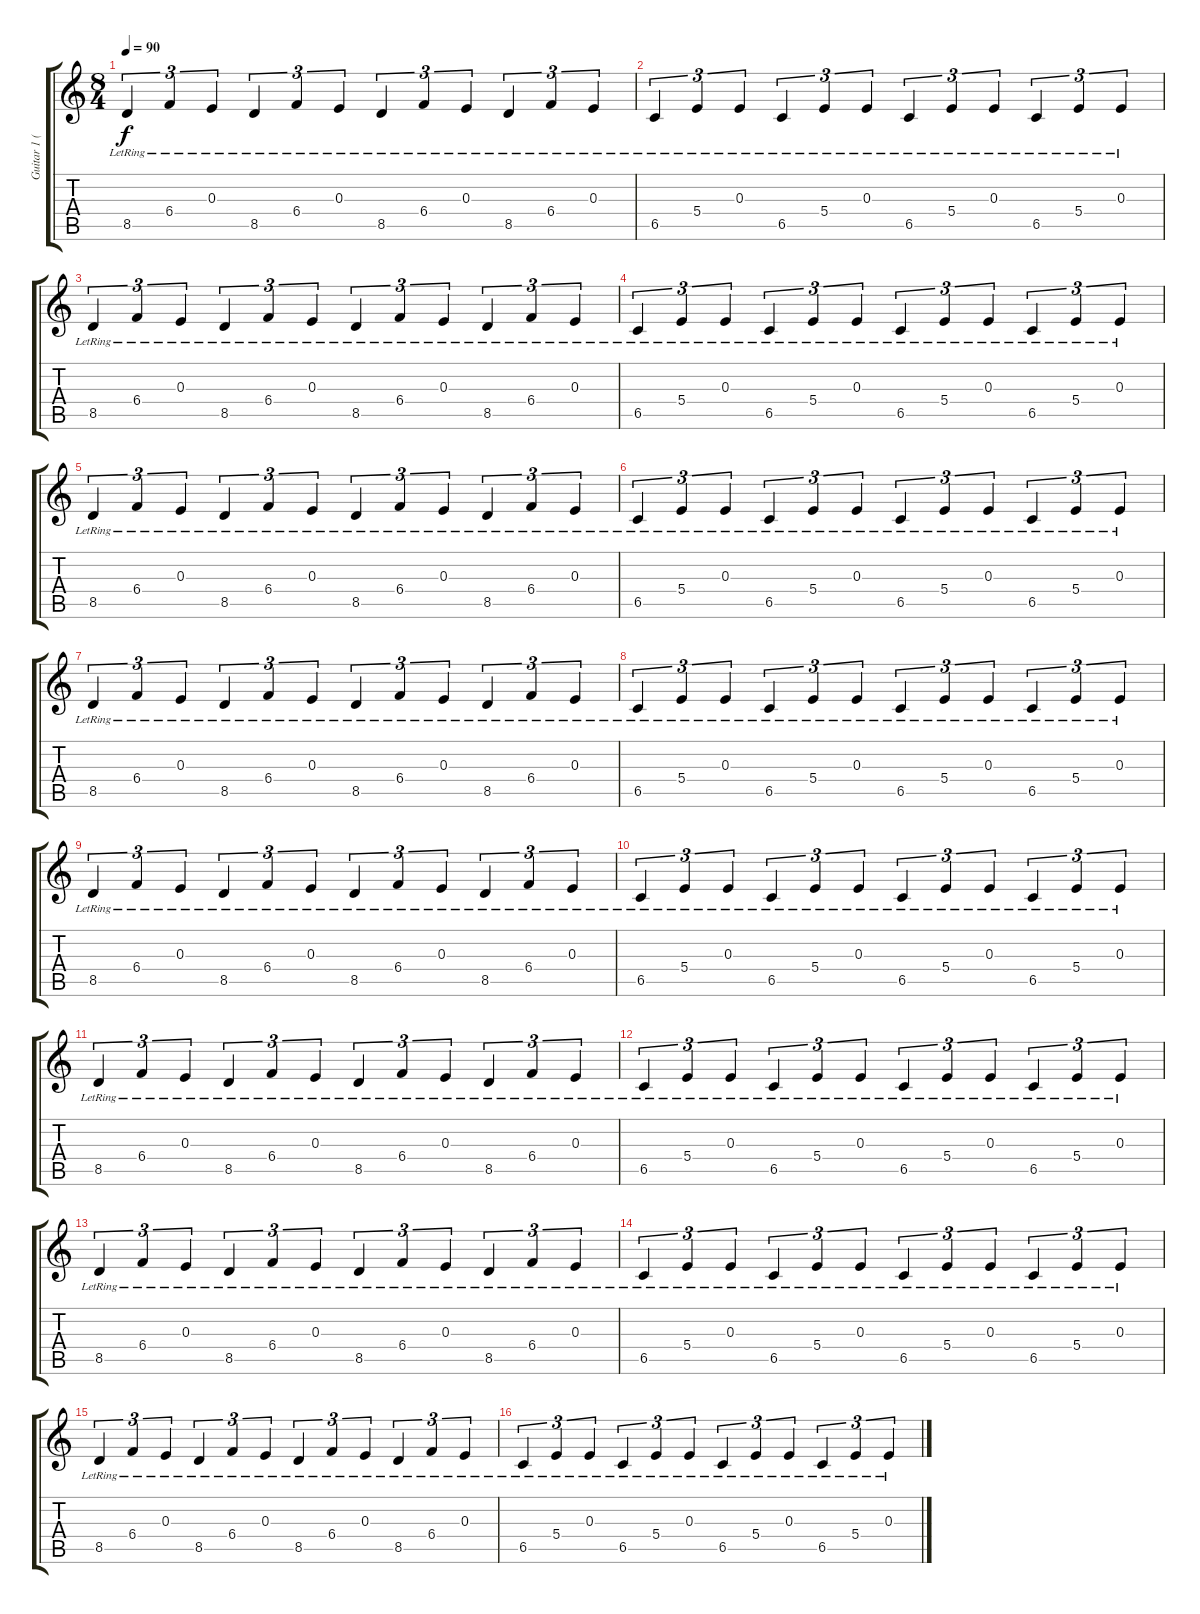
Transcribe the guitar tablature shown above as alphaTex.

\track ("Guitar 1 (Distortion)" "Guitar 1 (") {instrument distortionguitar}
\staff {score tabs}
\tuning (Db4 Ab3 E3 B2 Gb2 Db2) {hide}
\ts (8 4)
\tempo 90
\clef g2
\ks c
8.5{lr}.4{tu (3 2) dy f} 6.4{lr}.4{tu (3 2)} 0.3{lr}.4{tu (3 2)} 8.5{lr}.4{tu (3 2)} 6.4{lr}.4{tu (3 2)} 0.3{lr}.4{tu (3 2)} 8.5{lr}.4{tu (3 2)} 6.4{lr}.4{tu (3 2)} 0.3{lr}.4{tu (3 2)} 8.5{lr}.4{tu (3 2)} 6.4{lr}.4{tu (3 2)} 0.3{lr}.4{tu (3 2)} |
6.5{lr}.4{tu (3 2)} 5.4{lr}.4{tu (3 2)} 0.3{lr}.4{tu (3 2)} 6.5{lr}.4{tu (3 2)} 5.4{lr}.4{tu (3 2)} 0.3{lr}.4{tu (3 2)} 6.5{lr}.4{tu (3 2)} 5.4{lr}.4{tu (3 2)} 0.3{lr}.4{tu (3 2)} 6.5{lr}.4{tu (3 2)} 5.4{lr}.4{tu (3 2)} 0.3{lr}.4{tu (3 2)} |
8.5{lr}.4{tu (3 2)} 6.4{lr}.4{tu (3 2)} 0.3{lr}.4{tu (3 2)} 8.5{lr}.4{tu (3 2)} 6.4{lr}.4{tu (3 2)} 0.3{lr}.4{tu (3 2)} 8.5{lr}.4{tu (3 2)} 6.4{lr}.4{tu (3 2)} 0.3{lr}.4{tu (3 2)} 8.5{lr}.4{tu (3 2)} 6.4{lr}.4{tu (3 2)} 0.3{lr}.4{tu (3 2)} |
6.5{lr}.4{tu (3 2)} 5.4{lr}.4{tu (3 2)} 0.3{lr}.4{tu (3 2)} 6.5{lr}.4{tu (3 2)} 5.4{lr}.4{tu (3 2)} 0.3{lr}.4{tu (3 2)} 6.5{lr}.4{tu (3 2)} 5.4{lr}.4{tu (3 2)} 0.3{lr}.4{tu (3 2)} 6.5{lr}.4{tu (3 2)} 5.4{lr}.4{tu (3 2)} 0.3{lr}.4{tu (3 2)} |
8.5{lr}.4{tu (3 2)} 6.4{lr}.4{tu (3 2)} 0.3{lr}.4{tu (3 2)} 8.5{lr}.4{tu (3 2)} 6.4{lr}.4{tu (3 2)} 0.3{lr}.4{tu (3 2)} 8.5{lr}.4{tu (3 2)} 6.4{lr}.4{tu (3 2)} 0.3{lr}.4{tu (3 2)} 8.5{lr}.4{tu (3 2)} 6.4{lr}.4{tu (3 2)} 0.3{lr}.4{tu (3 2)} |
6.5{lr}.4{tu (3 2)} 5.4{lr}.4{tu (3 2)} 0.3{lr}.4{tu (3 2)} 6.5{lr}.4{tu (3 2)} 5.4{lr}.4{tu (3 2)} 0.3{lr}.4{tu (3 2)} 6.5{lr}.4{tu (3 2)} 5.4{lr}.4{tu (3 2)} 0.3{lr}.4{tu (3 2)} 6.5{lr}.4{tu (3 2)} 5.4{lr}.4{tu (3 2)} 0.3{lr}.4{tu (3 2)} |
8.5{lr}.4{tu (3 2)} 6.4{lr}.4{tu (3 2)} 0.3{lr}.4{tu (3 2)} 8.5{lr}.4{tu (3 2)} 6.4{lr}.4{tu (3 2)} 0.3{lr}.4{tu (3 2)} 8.5{lr}.4{tu (3 2)} 6.4{lr}.4{tu (3 2)} 0.3{lr}.4{tu (3 2)} 8.5{lr}.4{tu (3 2)} 6.4{lr}.4{tu (3 2)} 0.3{lr}.4{tu (3 2)} |
6.5{lr}.4{tu (3 2)} 5.4{lr}.4{tu (3 2)} 0.3{lr}.4{tu (3 2)} 6.5{lr}.4{tu (3 2)} 5.4{lr}.4{tu (3 2)} 0.3{lr}.4{tu (3 2)} 6.5{lr}.4{tu (3 2)} 5.4{lr}.4{tu (3 2)} 0.3{lr}.4{tu (3 2)} 6.5{lr}.4{tu (3 2)} 5.4{lr}.4{tu (3 2)} 0.3{lr}.4{tu (3 2)} |
8.5{lr}.4{tu (3 2)} 6.4{lr}.4{tu (3 2)} 0.3{lr}.4{tu (3 2)} 8.5{lr}.4{tu (3 2)} 6.4{lr}.4{tu (3 2)} 0.3{lr}.4{tu (3 2)} 8.5{lr}.4{tu (3 2)} 6.4{lr}.4{tu (3 2)} 0.3{lr}.4{tu (3 2)} 8.5{lr}.4{tu (3 2)} 6.4{lr}.4{tu (3 2)} 0.3{lr}.4{tu (3 2)} |
6.5{lr}.4{tu (3 2)} 5.4{lr}.4{tu (3 2)} 0.3{lr}.4{tu (3 2)} 6.5{lr}.4{tu (3 2)} 5.4{lr}.4{tu (3 2)} 0.3{lr}.4{tu (3 2)} 6.5{lr}.4{tu (3 2)} 5.4{lr}.4{tu (3 2)} 0.3{lr}.4{tu (3 2)} 6.5{lr}.4{tu (3 2)} 5.4{lr}.4{tu (3 2)} 0.3{lr}.4{tu (3 2)} |
8.5{lr}.4{tu (3 2)} 6.4{lr}.4{tu (3 2)} 0.3{lr}.4{tu (3 2)} 8.5{lr}.4{tu (3 2)} 6.4{lr}.4{tu (3 2)} 0.3{lr}.4{tu (3 2)} 8.5{lr}.4{tu (3 2)} 6.4{lr}.4{tu (3 2)} 0.3{lr}.4{tu (3 2)} 8.5{lr}.4{tu (3 2)} 6.4{lr}.4{tu (3 2)} 0.3{lr}.4{tu (3 2)} |
6.5{lr}.4{tu (3 2)} 5.4{lr}.4{tu (3 2)} 0.3{lr}.4{tu (3 2)} 6.5{lr}.4{tu (3 2)} 5.4{lr}.4{tu (3 2)} 0.3{lr}.4{tu (3 2)} 6.5{lr}.4{tu (3 2)} 5.4{lr}.4{tu (3 2)} 0.3{lr}.4{tu (3 2)} 6.5{lr}.4{tu (3 2)} 5.4{lr}.4{tu (3 2)} 0.3{lr}.4{tu (3 2)} |
8.5{lr}.4{tu (3 2)} 6.4{lr}.4{tu (3 2)} 0.3{lr}.4{tu (3 2)} 8.5{lr}.4{tu (3 2)} 6.4{lr}.4{tu (3 2)} 0.3{lr}.4{tu (3 2)} 8.5{lr}.4{tu (3 2)} 6.4{lr}.4{tu (3 2)} 0.3{lr}.4{tu (3 2)} 8.5{lr}.4{tu (3 2)} 6.4{lr}.4{tu (3 2)} 0.3{lr}.4{tu (3 2)} |
6.5{lr}.4{tu (3 2)} 5.4{lr}.4{tu (3 2)} 0.3{lr}.4{tu (3 2)} 6.5{lr}.4{tu (3 2)} 5.4{lr}.4{tu (3 2)} 0.3{lr}.4{tu (3 2)} 6.5{lr}.4{tu (3 2)} 5.4{lr}.4{tu (3 2)} 0.3{lr}.4{tu (3 2)} 6.5{lr}.4{tu (3 2)} 5.4{lr}.4{tu (3 2)} 0.3{lr}.4{tu (3 2)} |
8.5{lr}.4{tu (3 2)} 6.4{lr}.4{tu (3 2)} 0.3{lr}.4{tu (3 2)} 8.5{lr}.4{tu (3 2)} 6.4{lr}.4{tu (3 2)} 0.3{lr}.4{tu (3 2)} 8.5{lr}.4{tu (3 2)} 6.4{lr}.4{tu (3 2)} 0.3{lr}.4{tu (3 2)} 8.5{lr}.4{tu (3 2)} 6.4{lr}.4{tu (3 2)} 0.3{lr}.4{tu (3 2)} |
6.5{lr}.4{tu (3 2)} 5.4{lr}.4{tu (3 2)} 0.3{lr}.4{tu (3 2)} 6.5{lr}.4{tu (3 2)} 5.4{lr}.4{tu (3 2)} 0.3{lr}.4{tu (3 2)} 6.5{lr}.4{tu (3 2)} 5.4{lr}.4{tu (3 2)} 0.3{lr}.4{tu (3 2)} 6.5{lr}.4{tu (3 2)} 5.4{lr}.4{tu (3 2)} 0.3{lr}.4{tu (3 2)}
